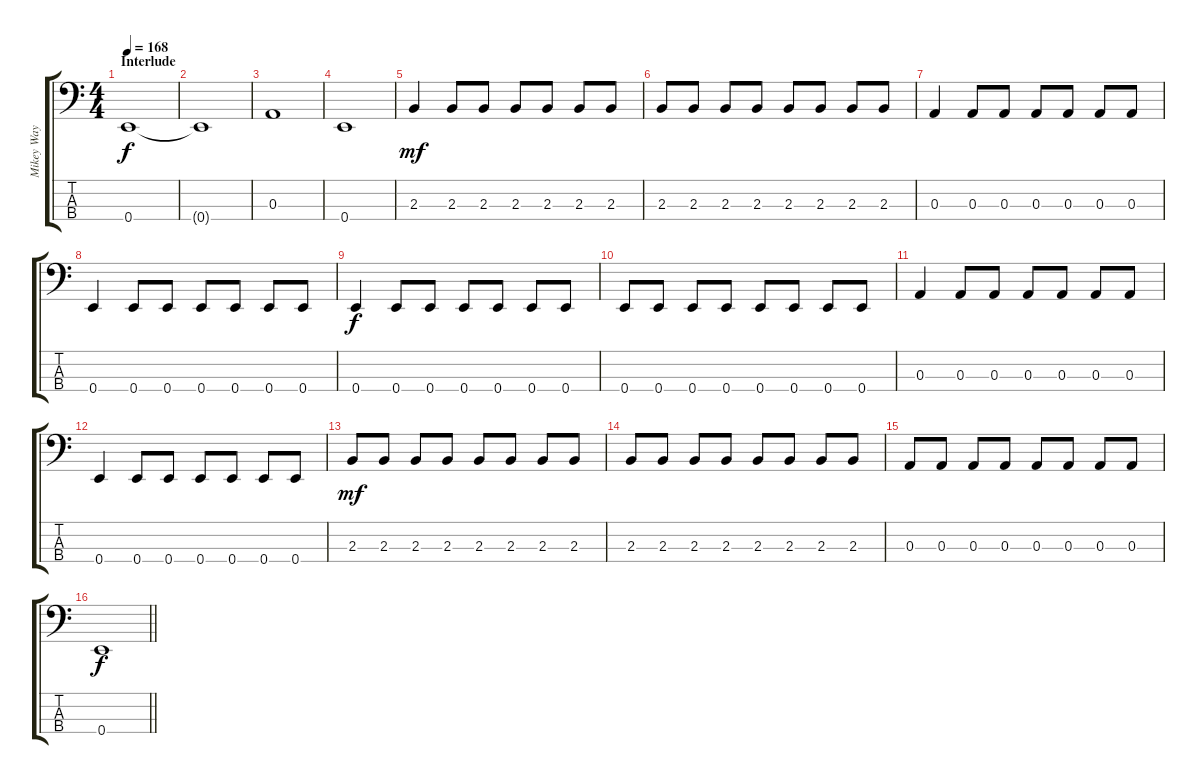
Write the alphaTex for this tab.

\track ("Mikey Way" "Mikey Way") {instrument electricbasspick}
\staff {score tabs}
\tuning (G2 D2 A1 E1) {hide}
\ts (4 4)
\section ("" "Interlude")
\tempo 168
\clef f4
\ks c
0.4.1{dy f} |
0.4{t}.1 |
0.3.1 |
0.4.1 |
2.3.4{dy mf} 2.3.8 2.3.8 2.3.8 2.3.8 2.3.8 2.3.8 |
2.3.8 2.3.8 2.3.8 2.3.8 2.3.8 2.3.8 2.3.8 2.3.8 |
0.3.4 0.3.8 0.3.8 0.3.8 0.3.8 0.3.8 0.3.8 |
0.4.4 0.4.8 0.4.8 0.4.8 0.4.8 0.4.8 0.4.8 |
0.4.4{dy f} 0.4.8 0.4.8 0.4.8 0.4.8 0.4.8 0.4.8 |
0.4.8 0.4.8 0.4.8 0.4.8 0.4.8 0.4.8 0.4.8 0.4.8 |
0.3.4 0.3.8 0.3.8 0.3.8 0.3.8 0.3.8 0.3.8 |
0.4.4 0.4.8 0.4.8 0.4.8 0.4.8 0.4.8 0.4.8 |
2.3.8{dy mf} 2.3.8 2.3.8 2.3.8 2.3.8 2.3.8 2.3.8 2.3.8 |
2.3.8 2.3.8 2.3.8 2.3.8 2.3.8 2.3.8 2.3.8 2.3.8 |
0.3.8 0.3.8 0.3.8 0.3.8 0.3.8 0.3.8 0.3.8 0.3.8 |
\barLineRight lightlight
0.4.1{dy f}
